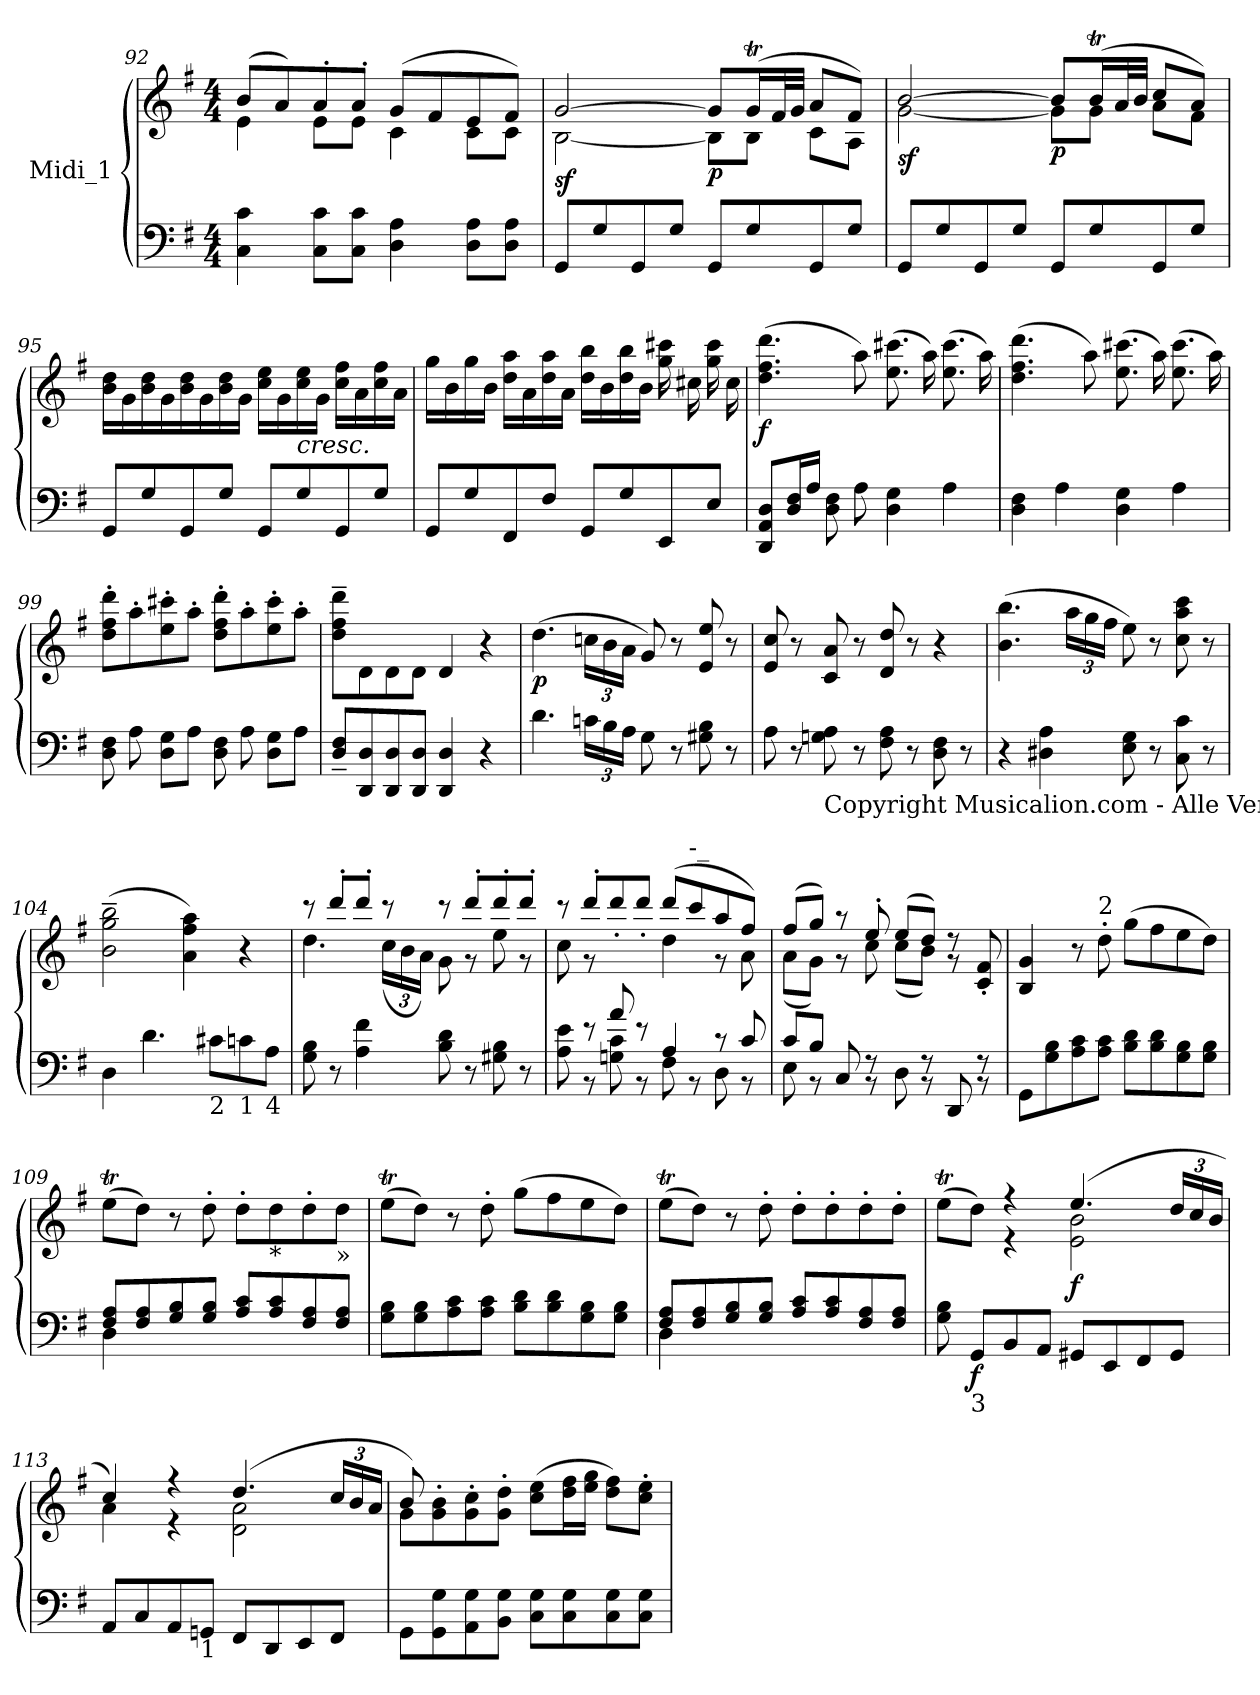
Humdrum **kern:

**kern	**kern	**dynam
*part1	*part1	*part1
*staff2	*staff1	*staff1/2
*I"Midi_1	*	*
*clefF4	*clefG2	*
*k[f#]	*k[f#]	*
*G:	*G:	*
*M4/4	*M4/4	*
=92	=92	=92
*	*^	*
4C 4c	(>8b/L	4e\	.
.	8a/)	.	.
8C 8cL	8a'/	8e\L	.
8C 8cJ	8a'/J	8e\J	.
4D 4A	(>8g/L	4c\	.
.	8f#/	.	.
8D 8AL	8e/	8c\L	.
8D 8AJ	8f#/J)	8c\J	.
!!LO:LB:g=z	!!
=93	=93	=93	=93
!	!	!	!LO:DY:b
8GGL	[2g/	[2B\	sf
8G	.	.	.
8GG	.	.	.
8GJ	.	.	.
!	!	!	!LO:DY:b
8GGL	8g/L]	8B\L]	p
8G	(>16gT/L	8B\J	.
.	32f#/L	.	.
.	32g/JJJ	.	.
8GG	8a/L	8c\L	.
8GJ	8f#/J)	8A\J	.
=94	=94	=94	=94
!	!	!	!LO:DY:b
8GGL	[2b/	[2g\	sf
8G	.	.	.
8GG	.	.	.
8GJ	.	.	.
!	!	!	!LO:DY:b
8GGL	8b/L]	8g\L]	p
8G	(>16bt/L	8g\J	.
.	32a/L	.	.
.	32b/JJJ	.	.
8GG	8cc/L	8a\L	.
8GJ	8a/J)	8f#\J	.
=95	=95	=95	=95
8GGL	16b\ 16dd\LL	2ryy	.
.	16g\	.	.
8G	16b\ 16dd\	.	.
.	16g\	.	.
8GG	16b\ 16dd\	.	.
.	16g\	.	.
8GJ	16b\ 16dd\	.	.
.	16g\JJ	.	.
8GGL	16cc\ 16ee\LL	2ryy	.
.	16g\	.	.
!	!LO:TX:b:i:t=cresc.	!	!
8G	16cc\ 16ee\	.	.
.	16g\JJ	.	.
8GG	16cc\ 16ff#\LL	.	.
.	16a\	.	.
8GJ	16cc\ 16ff#\	.	.
.	16a\JJ	.	.
*	*v	*v	*
=96	=96	=96
8GG	16gg\LL	.
.	16b\	.
8G	16gg\	.
.	16b\JJ	.
8FF#	16dd\ 16aa\LL	.
.	16a\	.
8F#J	16dd\ 16aa\	.
.	16a\JJ	.
8GGL	16dd\ 16bb\LL	.
.	16b\	.
8G	16dd\ 16bb\	.
.	16b\JJ	.
8EE	16gg\ 16ccc#X\LL	.
.	16cc#X\	.
8EJ	16gg\ 16ccc#\	.
.	16cc#\	.
!!LO:LB:g=z
=97	=97	=97
!	!	!LO:DY:b
8DD 8AA 8DL	(>4.dd 4.ff# 4.ddd	f
16D 16F#L	.	.
16AJJ	.	.
8D\ 8F#\	.	.
8A\	8aa)	.
4D\ 4G\	(>8.ee 8.ccc#XL	.
.	16aaL)	.
4A\	(>8.ee 8.ccc#	.
.	16aaJ)	.
=98	=98	=98
4D\ 4F#\	(>4.dd 4.ff# 4.ddd	.
4A\	.	.
.	8aa)	.
4D\ 4G\	(>8.ee 8.ccc#XL	.
.	16aaL)	.
4A\	(>8.ee 8.ccc#	.
.	16aaJ)	.
=99	=99	=99
8D\ 8F#\	8dd' 8ff#' 8ddd'L	.
8A\	8aa'	.
8D\ 8G\L	8ee' 8ccc#X'	.
8A\J	8aa'J	.
8D\ 8F#\	8dd' 8ff#' 8ddd'L	.
8A\	8aa'	.
8D\ 8G\L	8ee' 8ccc#'	.
8A\J	8aa'J	.
=100	=100	=100
8D~ 8F#~L	8dd~ 8ff#~ 8ddd~L	.
8DD 8D	8d	.
8DD 8D	8d	.
8DD 8DJ	8dJ	.
4DD 4D	4d	.
4r	4r	.
!!LO:LB:g=z
=101	=101	=101
!	!	!LO:DY:b
4.d	(>4.dd	p
24cnLL	24ccnLL	.
24B	24b	.
24AJJ	24aJJ	.
8G	8g)	.
8r	8r	.
8G#X 8B	8e 8ee	.
8r	8r	.
=102	=102	=102
8A	8e 8cc	.
8r	8r	.
!LO:TX:b:t=Copyright Musicalion.com - Alle Veröffentlichung bedürfen der gesonderten Genehmigung	!	!
8Gn 8A	8c 8a	.
8r	8r	.
8F# 8A	8d 8dd	.
8r	8r	.
8D 8F#	4r	.
8r	.	.
=103	=103	=103
4r	(>4.b 4.bb	.
4D#X 4A	.	.
.	24aaLL	.
.	24gg	.
.	24ff#JJ	.
8E 8G	8ee)	.
8r	8r	.
8C 8c	8cc 8aa 8ccc	.
8r	8r	.
=104	=104	=104
4D	(>2b~ 2gg~ 2bb~	.
4.d	.	.
.	4a 4ff# 4aa)	.
!LO:TX:b:t=2	!	!
8c#XL	.	.
!LO:TX:b:t=1	!	!
8cn	4r	.
!LO:TX:b:t=4	!	!
8AJ	.	.
!!LO:LB:g=z
=105	=105	=105
*^	*^	*
8G\ 8B\	2ryy	8r	4.dd\	.
8r	.	8ddd'/L	.	.
4A\ 4f#\	.	8ddd'/J	.	.
.	.	8r	(<24cc\LL	.
.	.	.	24b\	.
.	.	.	24a\JJ)	.
8B\ 8d\	2ryy	8r	8g\	.
8r	.	8ddd'/L	8r	.
8G#X\ 8B\	.	8ddd'/	8ee\	.
8r	.	8ddd'/J	8r	.
=106	=106	=106	=106	=106
8A\ 8e\	8ryy	8r	8cc\	.
8r	8r	8ddd'/L	8r	.
8a/	8Gn\ 8c\	8ddd'/	4ryy	.
8r	8r	8ddd'/J	.	.
4A/	8F#\	(>8ddd/L	4dd\	.
!	!	!LO:TX:a:t=-_	!	!
.	8r	8ccc/	.	.
8r	8D\	8aa/	8r	.
8c/	8r	8ff#/J)	8a\	.
=107	=107	=107	=107	=107
8c/L	8E\	(8ff#/L	(<8a\L	.
8B/J	8r	8gg/J)	8g\J)	.
8C/	8ryy	8r	8r	.
8r	8r	8ee'/	8cc\	.
8D\	8ryy	(>8ee/L	(<8cc\L	.
8r	8r	8dd/J)	8b\J)	.
8DD/	8ryy	8r	8r	.
8r	8r	8c/' 8f#/'	8ryy	.
=108	=108	=108	=108	=108
8GG\L	2ryy	4B/ 4g/	2ryy	.
8G\ 8B\	.	.	.	.
8A\ 8c\	.	8r	.	.
!	!	!LO:TX:a:t=2	!	!
8A\ 8c\J	.	8dd'\	.	.
8B\ 8d\L	2ryy	(>8gg\L	2ryy	.
8B\ 8d\	.	8ff#\	.	.
8G\ 8B\	.	8ee\	.	.
8G\ 8B\J	.	8dd\J)	.	.
=109	=109	=109	=109	=109
8F#/ 8A/L	4D\	(>8eeT\L	2ryy	.
8F#/ 8A/	.	8dd\J)	.	.
8G/ 8B/	4ryy	8r	.	.
8G/ 8B/J	.	8dd'\	.	.
8A/ 8c/L	2ryy	8dd'\L	2ryy	.
!	!	!LO:TX:b:t=*	!	!
8A/ 8c/	.	8dd\	.	.
8F#/ 8A/	.	8dd'\	.	.
!	!	!LO:TX:b:t=»	!	!
8F#/ 8A/J	.	8dd\J	.	.
!!LO:LB:g=z	!!
=110	=110	=110	=110	=110
8G\ 8B\L	2ryy	(>8eeT\L	2ryy	.
8G\ 8B\	.	8dd\J)	.	.
8A\ 8c\	.	8r	.	.
8A\ 8c\J	.	8dd'\	.	.
8B\ 8d\L	2ryy	(>8gg\L	2ryy	.
8B\ 8d\	.	8ff#\	.	.
8G\ 8B\	.	8ee\	.	.
8G\ 8B\J	.	8dd\J)	.	.
=111	=111	=111	=111	=111
8F#/ 8A/L	4D\	(>8eeT\L	2ryy	.
8F#/ 8A/	.	8dd\J)	.	.
8G/ 8B/	4ryy	8r	.	.
8G/ 8B/J	.	8dd'\	.	.
8A/ 8c/L	2ryy	8dd'\L	2ryy	.
8A/ 8c/	.	8dd'\	.	.
8F#/ 8A/	.	8dd'\	.	.
8F#/ 8A/J	.	8dd'\J	.	.
=112	=112	=112	=112	=112
8G\ 8B\	2ryy	(>8eeT\L	4ryy	.
!LO:TX:b:t=3	!	!	!	!
!	!	!	!	!LO:DY:b=2
8GG/L	.	8dd\J)	.	f
8BB/	.	4r	4r	.
8AA/J	.	.	.	.
!	!	!	!	!LO:DY:b
8GG#X/L	2ryy	(>4.ee/	2e\ 2b\	f
8EE/	.	.	.	.
8FF#/	.	.	.	.
8GG#/J	.	24dd/LL	.	.
.	.	24cc/	.	.
.	.	24b/JJ	.	.
=113	=113	=113	=113	=113
8AA/L	2ryy	4cc/)	4a\	.
8C/	.	.	.	.
8AA/	.	4r	4r	.
!LO:TX:b:t=1	!	!	!	!
8GGn/J	.	.	.	.
8FF#/L	2ryy	(>4.dd/	2d\ 2a\	.
8DD/	.	.	.	.
8EE/	.	.	.	.
8FF#/J	.	24cc/LL	.	.
.	.	24b/	.	.
.	.	24a/JJ	.	.
=114	=114	=114	=114	=114
8GG\L	2ryy	8b/)	8g\L	.
8GG\ 8G\	.	8ryy	8g\' 8b\'	.
8AA\ 8G\	.	4ryy	8g\' 8cc\'	.
8BB\ 8G\J	.	.	8g\' 8dd\'J	.
8C\ 8G\L	2ryy	(>8cc\ 8ee\L	2ryy	.
8C\ 8G\	.	16dd\ 16ff#\L	.	.
.	.	16ee\ 16gg\JJ	.	.
8C\ 8G\	.	8dd\ 8ff#\L)	.	.
8C\ 8G\J	.	8cc\' 8ee\'J	.	.
*v	*v	*	*	*
*	*v	*v	*
=	=	=
*-	*-	*-
